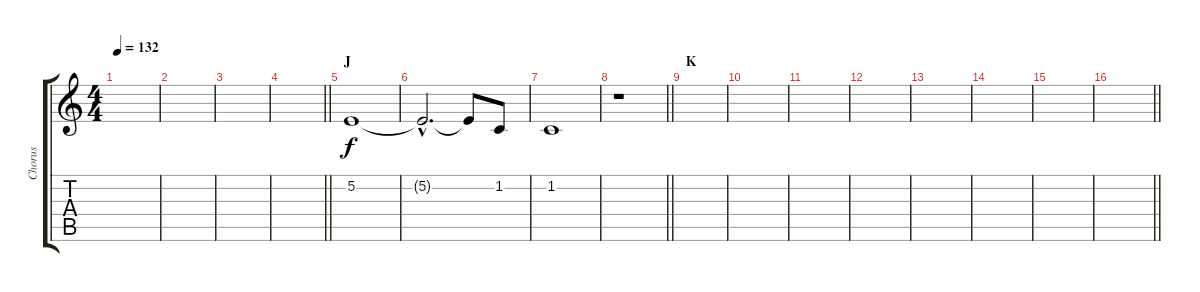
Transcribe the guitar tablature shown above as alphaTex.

\track ("Chorus" "Chorus") {instrument sopranosax}
\staff {score tabs}
\tuning (E4 B3 G3 D3 A2 E2) {hide}
\ts (4 4)
\tempo 132
\clef g2
\ks c
|
|
|
\barLineRight lightlight
|
\section ("" "J")
5.2.1 |
5.2{hac t}.2{d} 5.2{t}.8 1.2.8 |
1.2.1 |
\barLineRight lightlight
r.1 |
\section ("" "K")
|
|
|
|
|
|
|
\barLineRight lightlight
